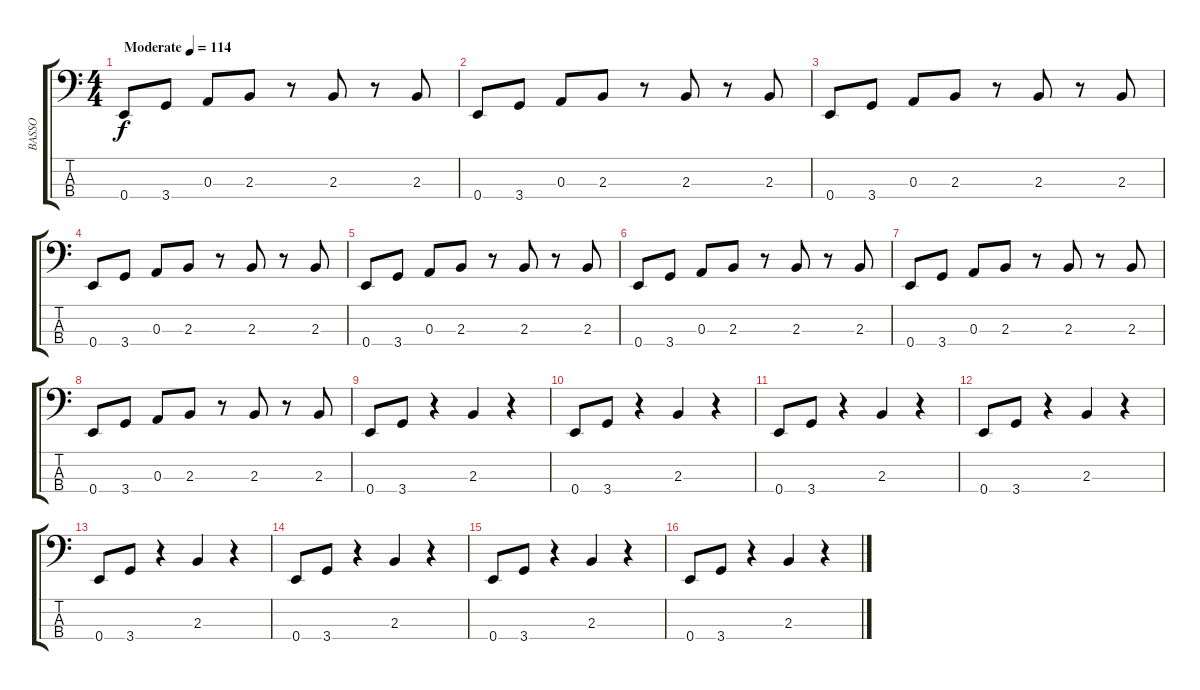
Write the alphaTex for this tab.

\track ("BASSO" "BASSO") {instrument electricbassfinger}
\staff {score tabs}
\tuning (G2 D2 A1 E1) {hide}
\ts (4 4)
\tempo (114 "Moderate")
\clef f4
\ks c
0.4.8{dy f instrument electricbassfinger} 3.4.8 0.3.8 2.3.8 r.8 2.3.8 r.8 2.3.8 |
0.4.8 3.4.8 0.3.8 2.3.8 r.8 2.3.8 r.8 2.3.8 |
0.4.8 3.4.8 0.3.8 2.3.8 r.8 2.3.8 r.8 2.3.8 |
0.4.8 3.4.8 0.3.8 2.3.8 r.8 2.3.8 r.8 2.3.8 |
0.4.8 3.4.8 0.3.8 2.3.8 r.8 2.3.8 r.8 2.3.8 |
0.4.8 3.4.8 0.3.8 2.3.8 r.8 2.3.8 r.8 2.3.8 |
0.4.8 3.4.8 0.3.8 2.3.8 r.8 2.3.8 r.8 2.3.8 |
0.4.8 3.4.8 0.3.8 2.3.8 r.8 2.3.8 r.8 2.3.8 |
0.4.8 3.4.8 r.4 2.3.4 r.4 |
0.4.8 3.4.8 r.4 2.3.4 r.4 |
0.4.8 3.4.8 r.4 2.3.4 r.4 |
0.4.8 3.4.8 r.4 2.3.4 r.4 |
0.4.8 3.4.8 r.4 2.3.4 r.4 |
0.4.8 3.4.8 r.4 2.3.4 r.4 |
0.4.8 3.4.8 r.4 2.3.4 r.4 |
0.4.8 3.4.8 r.4 2.3.4 r.4
